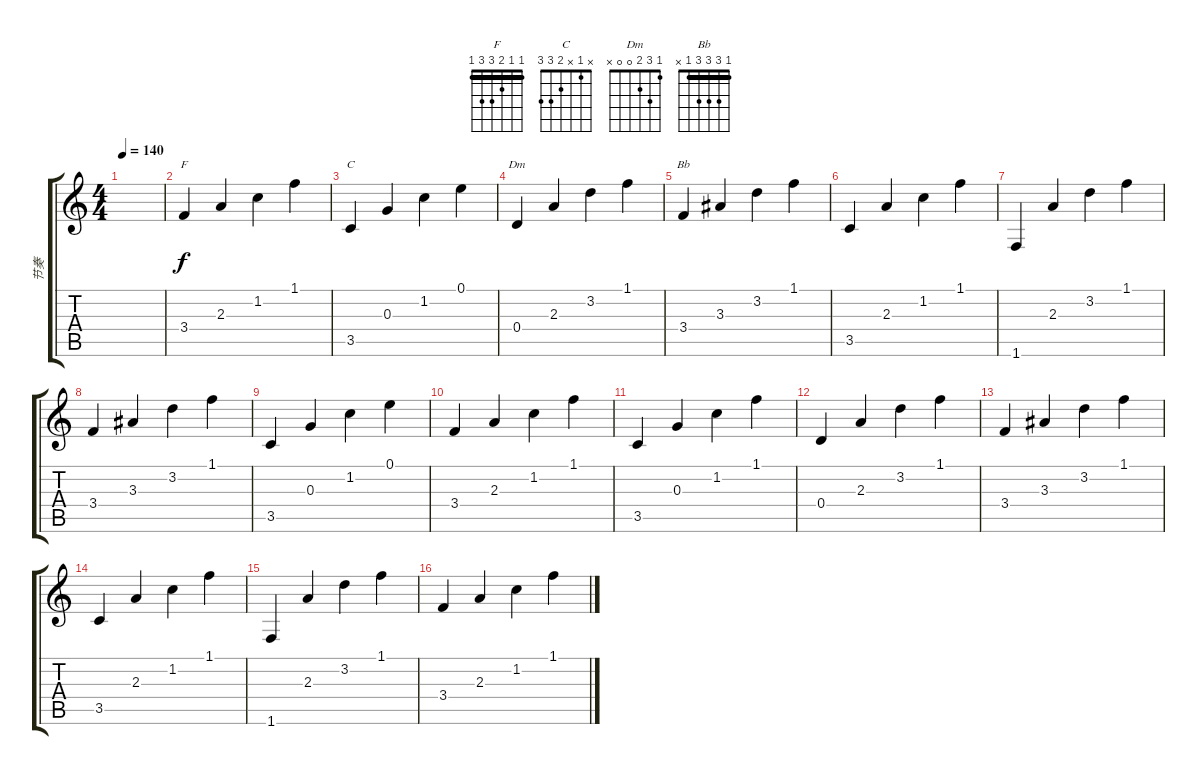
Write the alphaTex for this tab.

\track ("节奏" "节奏") {instrument acousticguitarnylon}
\staff {score tabs}
\tuning (E4 B3 G3 D3 A2 E2) {hide}
\chord ("F" 1 1 2 3 3 1) {barre 1}
\chord ("C" x 1 x 2 3 3)
\chord ("Dm" 1 3 2 0 0 x)
\chord ("Bb" 1 3 3 3 1 x) {barre 1}
\ts (4 4)
\tempo 140
\clef g2
\ks c
|
3.4.4{ch "F"} 2.3.4 1.2.4 1.1.4 |
3.5.4{ch "C"} 0.3.4 1.2.4 0.1.4 |
0.4.4{ch "Dm"} 2.3.4 3.2.4 1.1.4 |
3.4.4{ch "Bb"} 3.3.4 3.2.4 1.1.4 |
3.5.4 2.3.4 1.2.4 1.1.4 |
1.6.4 2.3.4 3.2.4 1.1.4 |
3.4.4 3.3.4 3.2.4 1.1.4 |
3.5.4 0.3.4 1.2.4 0.1.4 |
3.4.4 2.3.4 1.2.4 1.1.4 |
3.5.4 0.3.4 1.2.4 1.1.4 |
0.4.4 2.3.4 3.2.4 1.1.4 |
3.4.4 3.3.4 3.2.4 1.1.4 |
3.5.4 2.3.4 1.2.4 1.1.4 |
1.6.4 2.3.4 3.2.4 1.1.4 |
3.4.4 2.3.4 1.2.4 1.1.4
